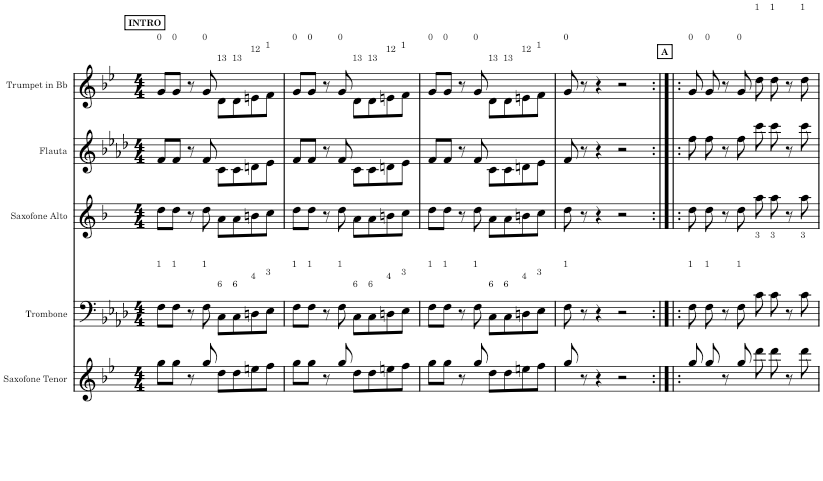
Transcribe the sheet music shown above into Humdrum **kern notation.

**kern	**kern	**kern	**kern	**kern
*part5	*part4	*part3	*part2	*part1
*staff5	*staff4	*staff3	*staff2	*staff1
*I"Saxofone Tenor	*I"Trombone	*I"Saxofone Alto	*I"Flauta	*I"Trumpet in Bb
*I'Sax. Tn.	*I'Trb	*	*I'Fl	*I'Tpt.
*clefG2	*clefF4	*clefG2	*clefG2	*clefG2
*Trd8c14	*	*Trd5c9	*	*Trd1c2
*k[b-e-]	*k[b-e-a-d-]	*k[b-]	*k[b-e-a-d-]	*k[b-e-]
*B-:	*A-:	*F:	*A-:	*B-:
*M4/4	*M4/4	*M4/4	*M4/4	*M4/4
!!LO:REH:place=s1:a:B:cj:t=INTRO
=1	=1	=1	=1	=1
!	!	!	!	!LO:TX:a:t=0
!	!LO:TX:a:t=1	!	!	!
8gg\L	8F\L	8dd\L	8f/L	8g/L
!	!	!	!	!LO:TX:a:t=0
!	!LO:TX:a:t=1	!	!	!
8gg\J	8F\J	8dd\J	8f/J	8g/J
8r	8r	8r	8r	8r
!	!	!	!	!LO:TX:a:t=0
!	!LO:TX:a:t=1	!	!	!
8gg/	8F\	8dd\	8f/	8g/
!	!	!	!	!LO:TX:a:t=13
!	!LO:TX:a:t=6	!	!	!
8dd\L	8C\L	8a\L	8c\L	8d\L
!	!	!	!	!LO:TX:a:t=13
!	!LO:TX:a:t=6	!	!	!
8dd\	8C\	8a\	8c\	8d\
!	!	!	!	!LO:TX:a:t=12
!	!LO:TX:a:t=4	!	!	!
8een\	8Dn\	8bn\	8dn\	8en\
!	!	!	!	!LO:TX:a:t=1
!	!LO:TX:a:t=3	!	!	!
8ff\J	8E-\J	8cc\J	8e-\J	8f\J
=2	=2	=2	=2	=2
!	!	!	!	!LO:TX:a:t=0
!	!LO:TX:a:t=1	!	!	!
8gg\L	8F\L	8dd\L	8f/L	8g/L
!	!	!	!	!LO:TX:a:t=0
!	!LO:TX:a:t=1	!	!	!
8gg\J	8F\J	8dd\J	8f/J	8g/J
8r	8r	8r	8r	8r
!	!	!	!	!LO:TX:a:t=0
!	!LO:TX:a:t=1	!	!	!
8gg/	8F\	8dd\	8f/	8g/
!	!	!	!	!LO:TX:a:t=13
!	!LO:TX:a:t=6	!	!	!
8dd\L	8C\L	8a\L	8c\L	8d\L
!	!	!	!	!LO:TX:a:t=13
!	!LO:TX:a:t=6	!	!	!
8dd\	8C\	8a\	8c\	8d\
!	!	!	!	!LO:TX:a:t=12
!	!LO:TX:a:t=4	!	!	!
8een\	8Dn\	8bn\	8dn\	8en\
!	!	!	!	!LO:TX:a:t=1
!	!LO:TX:a:t=3	!	!	!
8ff\J	8E-\J	8cc\J	8e-\J	8f\J
=3	=3	=3	=3	=3
!	!	!	!	!LO:TX:a:t=0
!	!LO:TX:a:t=1	!	!	!
8gg\L	8F\L	8dd\L	8f/L	8g/L
!	!	!	!	!LO:TX:a:t=0
!	!LO:TX:a:t=1	!	!	!
8gg\J	8F\J	8dd\J	8f/J	8g/J
8r	8r	8r	8r	8r
!	!	!	!	!LO:TX:a:t=0
!	!LO:TX:a:t=1	!	!	!
8gg/	8F\	8dd\	8f/	8g/
!	!	!	!	!LO:TX:a:t=13
!	!LO:TX:a:t=6	!	!	!
8dd\L	8C\L	8a\L	8c\L	8d\L
!	!	!	!	!LO:TX:a:t=13
!	!LO:TX:a:t=6	!	!	!
8dd\	8C\	8a\	8c\	8d\
!	!	!	!	!LO:TX:a:t=12
!	!LO:TX:a:t=4	!	!	!
8een\	8Dn\	8bn\	8dn\	8en\
!	!	!	!	!LO:TX:a:t=1
!	!LO:TX:a:t=3	!	!	!
8ff\J	8E-\J	8cc\J	8e-\J	8f\J
=4	=4	=4	=4	=4
!	!	!	!	!LO:TX:a:t=0
!	!LO:TX:a:t=1	!	!	!
8gg/	8F\	8dd\	8f/	8g/
8r	8r	8r	8r	8r
4r	4r	4r	4r	4r
2r	2r	2r	2r	2r
!!LO:REH:place=s1:a:B:cj:t=A
=5:|!|:	=5:|!|:	=5:|!|:	=5:|!|:	=5:|!|:
!	!	!	!	!LO:TX:a:t=0
!	!LO:TX:a:t=1	!	!	!
8gg/	8F\	8dd\	8ff\	8g/
!	!	!	!	!LO:TX:a:t=0
!	!LO:TX:a:t=1	!	!	!
8gg/	8F\	8dd\	8ff\	8g/
8r	8r	8r	8r	8r
!	!	!	!	!LO:TX:a:t=0
!	!LO:TX:a:t=1	!	!	!
8gg/	8F\	8dd\	8ff\	8g/
!	!	!	!	!LO:TX:a:t=1
!	!LO:TX:a:t=3	!	!	!
8ddd\	8c\	8aa\	8ccc\	8dd\
!	!	!	!	!LO:TX:a:t=1
!	!LO:TX:a:t=3	!	!	!
8ddd\	8c\	8aa\	8ccc\	8dd\
8r	8r	8r	8r	8r
!	!	!	!	!LO:TX:a:t=1
!	!LO:TX:a:t=3	!	!	!
8ddd\	8c\	8aa\	8ccc\	8dd\
=	=	=	=	=
*-	*-	*-	*-	*-
